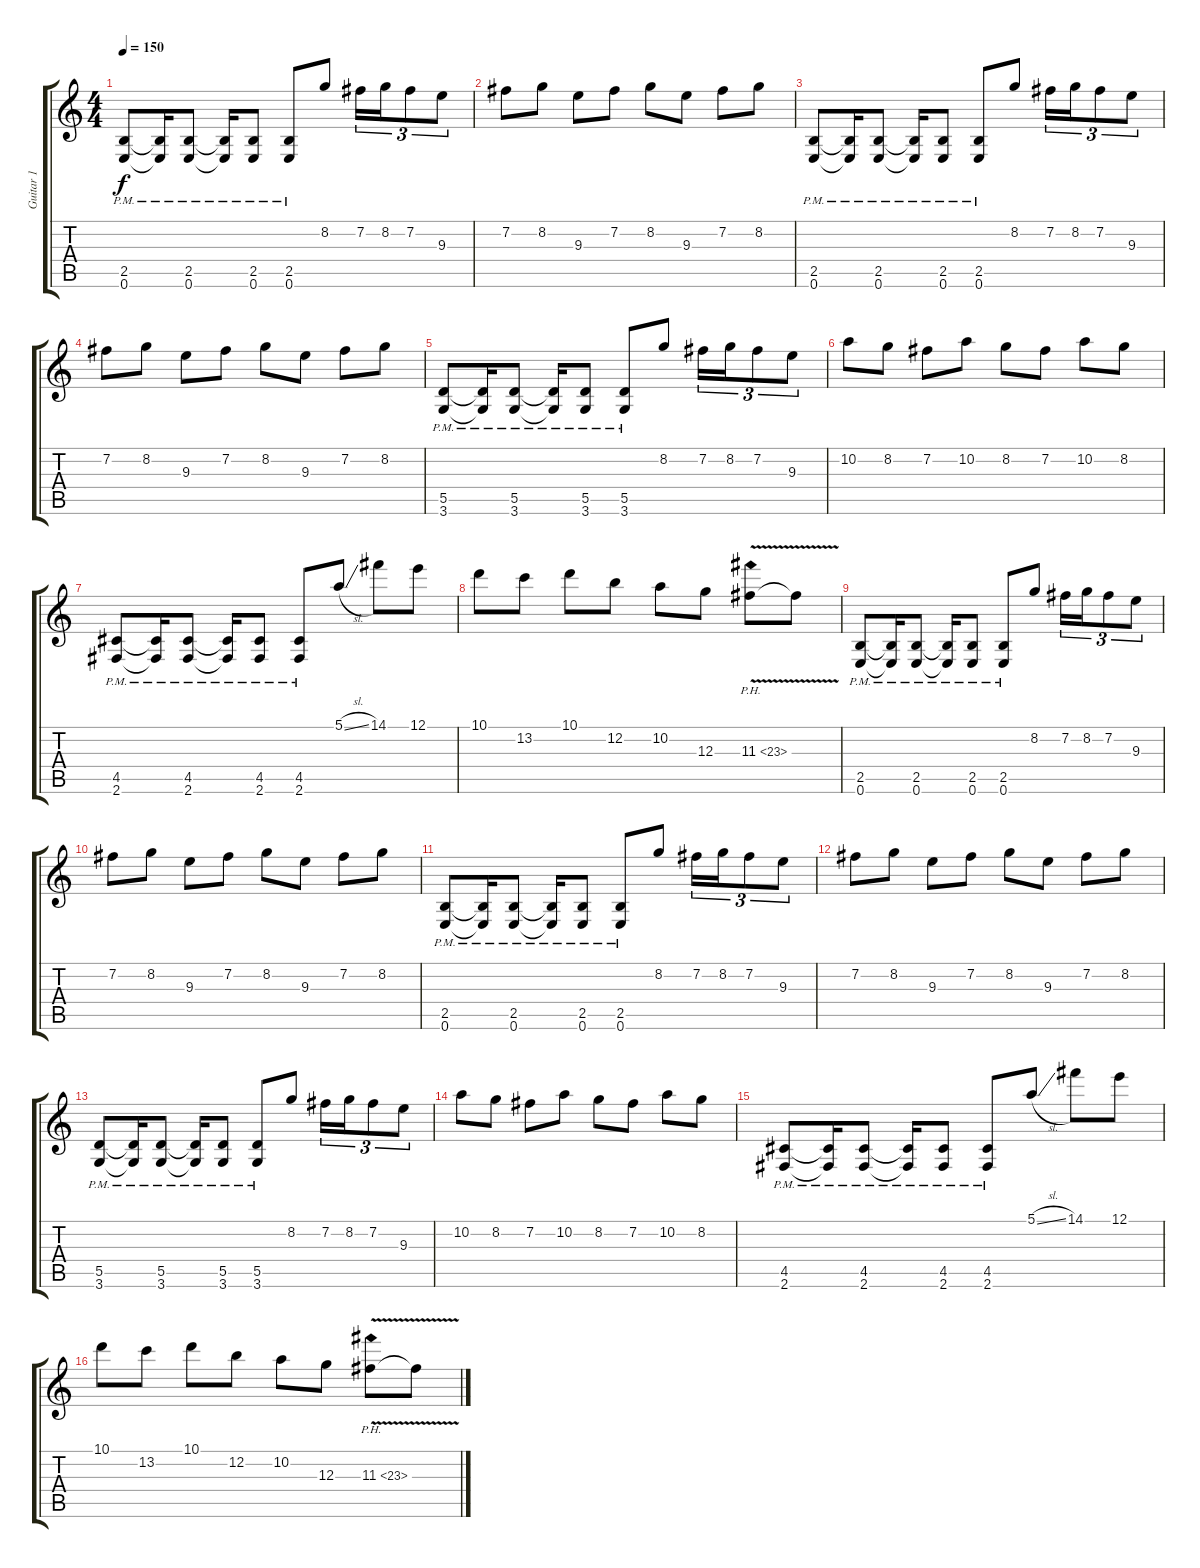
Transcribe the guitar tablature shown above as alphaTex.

\track ("Guitar 1" "Guitar 1") {instrument distortionguitar}
\staff {score tabs}
\tuning (E4 B3 G3 D3 A2 E2) {hide}
\ts (4 4)
\tempo 150
\clef g2
\ks c
(2.5{pm} 0.6{pm}).8{dy f} (2.5{pm t} 0.6{pm t}).16 (2.5{pm} 0.6{pm}).8 (2.5{pm t} 0.6{pm t}).16 (2.5{pm} 0.6{pm}).8 (2.5{pm} 0.6{pm}).8 8.2.8 7.2.16{tu (3 2)} 8.2.16{tu (3 2)} 7.2.8{tu (3 2)} 9.3.8{tu (3 2)} |
7.2.8 8.2.8 9.3.8 7.2.8 8.2.8 9.3.8 7.2.8 8.2.8 |
(2.5{pm} 0.6{pm}).8 (2.5{pm t} 0.6{pm t}).16 (2.5{pm} 0.6{pm}).8 (2.5{pm t} 0.6{pm t}).16 (2.5{pm} 0.6{pm}).8 (2.5{pm} 0.6{pm}).8 8.2.8 7.2.16{tu (3 2)} 8.2.16{tu (3 2)} 7.2.8{tu (3 2)} 9.3.8{tu (3 2)} |
7.2.8 8.2.8 9.3.8 7.2.8 8.2.8 9.3.8 7.2.8 8.2.8 |
(5.5{pm} 3.6{pm}).8 (5.5{pm t} 3.6{pm t}).16 (5.5{pm} 3.6{pm}).8 (5.5{pm t} 3.6{pm t}).16 (5.5{pm} 3.6{pm}).8 (5.5{pm} 3.6{pm}).8 8.2.8 7.2.16{tu (3 2)} 8.2.16{tu (3 2)} 7.2.8{tu (3 2)} 9.3.8{tu (3 2)} |
10.2.8 8.2.8 7.2.8 10.2.8 8.2.8 7.2.8 10.2.8 8.2.8 |
(4.5{pm} 2.6{pm}).8 (4.5{pm t} 2.6{pm t}).16 (4.5{pm} 2.6{pm}).8 (4.5{pm t} 2.6{pm t}).16 (4.5{pm} 2.6{pm}).8 (4.5{pm} 2.6{pm}).8 5.1{sl}.8 14.1.8 12.1.8 |
10.1.8 13.2.8 10.1.8 12.2.8 10.2.8 12.3.8 11.3{ph 12 v}.8 11.3{t}.8 |
(2.5{pm} 0.6{pm}).8 (2.5{pm t} 0.6{pm t}).16 (2.5{pm} 0.6{pm}).8 (2.5{pm t} 0.6{pm t}).16 (2.5{pm} 0.6{pm}).8 (2.5{pm} 0.6{pm}).8 8.2.8 7.2.16{tu (3 2)} 8.2.16{tu (3 2)} 7.2.8{tu (3 2)} 9.3.8{tu (3 2)} |
7.2.8 8.2.8 9.3.8 7.2.8 8.2.8 9.3.8 7.2.8 8.2.8 |
(2.5{pm} 0.6{pm}).8 (2.5{pm t} 0.6{pm t}).16 (2.5{pm} 0.6{pm}).8 (2.5{pm t} 0.6{pm t}).16 (2.5{pm} 0.6{pm}).8 (2.5{pm} 0.6{pm}).8 8.2.8 7.2.16{tu (3 2)} 8.2.16{tu (3 2)} 7.2.8{tu (3 2)} 9.3.8{tu (3 2)} |
7.2.8 8.2.8 9.3.8 7.2.8 8.2.8 9.3.8 7.2.8 8.2.8 |
(5.5{pm} 3.6{pm}).8 (5.5{pm t} 3.6{pm t}).16 (5.5{pm} 3.6{pm}).8 (5.5{pm t} 3.6{pm t}).16 (5.5{pm} 3.6{pm}).8 (5.5{pm} 3.6{pm}).8 8.2.8 7.2.16{tu (3 2)} 8.2.16{tu (3 2)} 7.2.8{tu (3 2)} 9.3.8{tu (3 2)} |
10.2.8 8.2.8 7.2.8 10.2.8 8.2.8 7.2.8 10.2.8 8.2.8 |
(4.5{pm} 2.6{pm}).8 (4.5{pm t} 2.6{pm t}).16 (4.5{pm} 2.6{pm}).8 (4.5{pm t} 2.6{pm t}).16 (4.5{pm} 2.6{pm}).8 (4.5{pm} 2.6{pm}).8 5.1{sl}.8 14.1.8 12.1.8 |
10.1.8 13.2.8 10.1.8 12.2.8 10.2.8 12.3.8 11.3{ph 12 v}.8 11.3{t}.8
